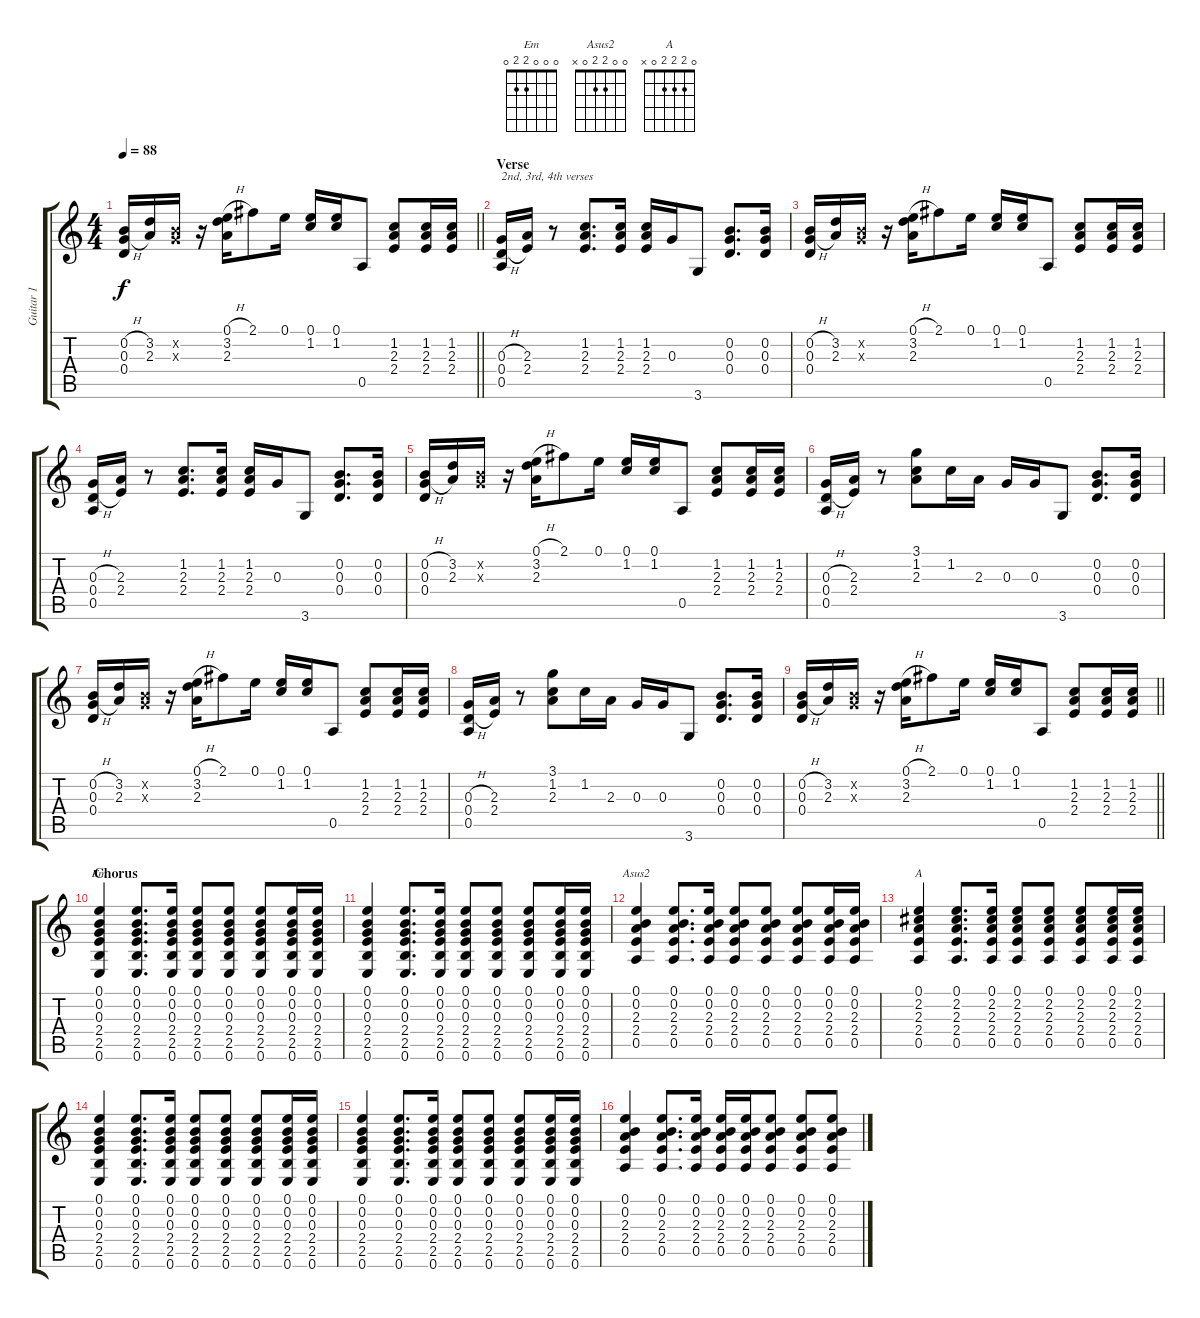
\track ("Guitar 1" "Guitar 1") {instrument electricguitarjazz}
\staff {score tabs}
\tuning (E4 B3 G3 D3 A2 E2) {hide}
\chord ("Em" 0 0 0 2 2 0)
\chord ("Asus2" 0 0 2 2 0 x)
\chord ("A" 0 2 2 2 0 x)
\ts (4 4)
\tempo 88
\clef g2
\barLineRight lightlight
\ks c
(0.2{h} 0.3{h} 0.4).16{dy f} (3.2 2.3).16 (0.2{x} 0.3{x}).16 r.16 (0.1{h} 3.2 2.3).16 2.1.8 0.1.16 (0.1 1.2).16 (0.1 1.2).16 0.5.8 (1.2 2.3 2.4).8 (1.2 2.3 2.4).16 (1.2 2.3 2.4).16 |
\section ("" "Verse")
(0.3{h} 0.4{h} 0.5).16{txt "2nd, 3rd, 4th verses"} (2.3 2.4).16 r.8 (1.2 2.3 2.4).8{d} (1.2 2.3 2.4).16 (1.2 2.3 2.4).16 0.3.16 3.6.8 (0.2 0.3 0.4).8{d} (0.2 0.3 0.4).16 |
(0.2{h} 0.3{h} 0.4).16 (3.2 2.3).16 (0.2{x} 0.3{x}).16 r.16 (0.1{h} 3.2 2.3).16 2.1.8 0.1.16 (0.1 1.2).16 (0.1 1.2).16 0.5.8 (1.2 2.3 2.4).8 (1.2 2.3 2.4).16 (1.2 2.3 2.4).16 |
(0.3{h} 0.4{h} 0.5).16 (2.3 2.4).16 r.8 (1.2 2.3 2.4).8{d} (1.2 2.3 2.4).16 (1.2 2.3 2.4).16 0.3.16 3.6.8 (0.2 0.3 0.4).8{d} (0.2 0.3 0.4).16 |
(0.2{h} 0.3{h} 0.4).16 (3.2 2.3).16 (0.2{x} 0.3{x}).16 r.16 (0.1{h} 3.2 2.3).16 2.1.8 0.1.16 (0.1 1.2).16 (0.1 1.2).16 0.5.8 (1.2 2.3 2.4).8 (1.2 2.3 2.4).16 (1.2 2.3 2.4).16 |
(0.3{h} 0.4{h} 0.5).16 (2.3 2.4).16 r.8 (3.1 1.2 2.3).8 1.2.16 2.3.16 0.3.16 0.3.16 3.6.8 (0.2 0.3 0.4).8{d} (0.2 0.3 0.4).16 |
(0.2{h} 0.3{h} 0.4).16 (3.2 2.3).16 (0.2{x} 0.3{x}).16 r.16 (0.1{h} 3.2 2.3).16 2.1.8 0.1.16 (0.1 1.2).16 (0.1 1.2).16 0.5.8 (1.2 2.3 2.4).8 (1.2 2.3 2.4).16 (1.2 2.3 2.4).16 |
(0.3{h} 0.4{h} 0.5).16 (2.3 2.4).16 r.8 (3.1 1.2 2.3).8 1.2.16 2.3.16 0.3.16 0.3.16 3.6.8 (0.2 0.3 0.4).8{d} (0.2 0.3 0.4).16 |
\barLineRight lightlight
(0.2{h} 0.3{h} 0.4).16 (3.2 2.3).16 (0.2{x} 0.3{x}).16 r.16 (0.1{h} 3.2 2.3).16 2.1.8 0.1.16 (0.1 1.2).16 (0.1 1.2).16 0.5.8 (1.2 2.3 2.4).8 (1.2 2.3 2.4).16 (1.2 2.3 2.4).16 |
\section ("" "Chorus")
(0.1 0.2 0.3 2.4 2.5 0.6).4{ch "Em"} (0.1 0.2 0.3 2.4 2.5 0.6).8{d} (0.1 0.2 0.3 2.4 2.5 0.6).16 (0.1 0.2 0.3 2.4 2.5 0.6).8 (0.1 0.2 0.3 2.4 2.5 0.6).8 (0.1 0.2 0.3 2.4 2.5 0.6).8 (0.1 0.2 0.3 2.4 2.5 0.6).16 (0.1 0.2 0.3 2.4 2.5 0.6).16 |
(0.1 0.2 0.3 2.4 2.5 0.6).4 (0.1 0.2 0.3 2.4 2.5 0.6).8{d} (0.1 0.2 0.3 2.4 2.5 0.6).16 (0.1 0.2 0.3 2.4 2.5 0.6).8 (0.1 0.2 0.3 2.4 2.5 0.6).8 (0.1 0.2 0.3 2.4 2.5 0.6).8 (0.1 0.2 0.3 2.4 2.5 0.6).16 (0.1 0.2 0.3 2.4 2.5 0.6).16 |
(0.1 0.2 2.3 2.4 0.5).4{ch "Asus2"} (0.1 0.2 2.3 2.4 0.5).8{d} (0.1 0.2 2.3 2.4 0.5).16 (0.1 0.2 2.3 2.4 0.5).8 (0.1 0.2 2.3 2.4 0.5).8 (0.1 0.2 2.3 2.4 0.5).8 (0.1 0.2 2.3 2.4 0.5).16 (0.1 0.2 2.3 2.4 0.5).16 |
(0.1 2.2 2.3 2.4 0.5).4{ch "A"} (0.1 2.2 2.3 2.4 0.5).8{d} (0.1 2.2 2.3 2.4 0.5).16 (0.1 2.2 2.3 2.4 0.5).8 (0.1 2.2 2.3 2.4 0.5).8 (0.1 2.2 2.3 2.4 0.5).8 (0.1 2.2 2.3 2.4 0.5).16 (0.1 2.2 2.3 2.4 0.5).16 |
(0.1 0.2 0.3 2.4 2.5 0.6).4 (0.1 0.2 0.3 2.4 2.5 0.6).8{d} (0.1 0.2 0.3 2.4 2.5 0.6).16 (0.1 0.2 0.3 2.4 2.5 0.6).8 (0.1 0.2 0.3 2.4 2.5 0.6).8 (0.1 0.2 0.3 2.4 2.5 0.6).8 (0.1 0.2 0.3 2.4 2.5 0.6).16 (0.1 0.2 0.3 2.4 2.5 0.6).16 |
(0.1 0.2 0.3 2.4 2.5 0.6).4 (0.1 0.2 0.3 2.4 2.5 0.6).8{d} (0.1 0.2 0.3 2.4 2.5 0.6).16 (0.1 0.2 0.3 2.4 2.5 0.6).8 (0.1 0.2 0.3 2.4 2.5 0.6).8 (0.1 0.2 0.3 2.4 2.5 0.6).8 (0.1 0.2 0.3 2.4 2.5 0.6).16 (0.1 0.2 0.3 2.4 2.5 0.6).16 |
(0.1 0.2 2.3 2.4 0.5).4 (0.1 0.2 2.3 2.4 0.5).8{d} (0.1 0.2 2.3 2.4 0.5).16 (0.1 0.2 2.3 2.4 0.5).16 (0.1 0.2 2.3 2.4 0.5).16 (0.1 0.2 2.3 2.4 0.5).8 (0.1 0.2 2.3 2.4 0.5).8 (0.1 0.2 2.3 2.4 0.5).8
